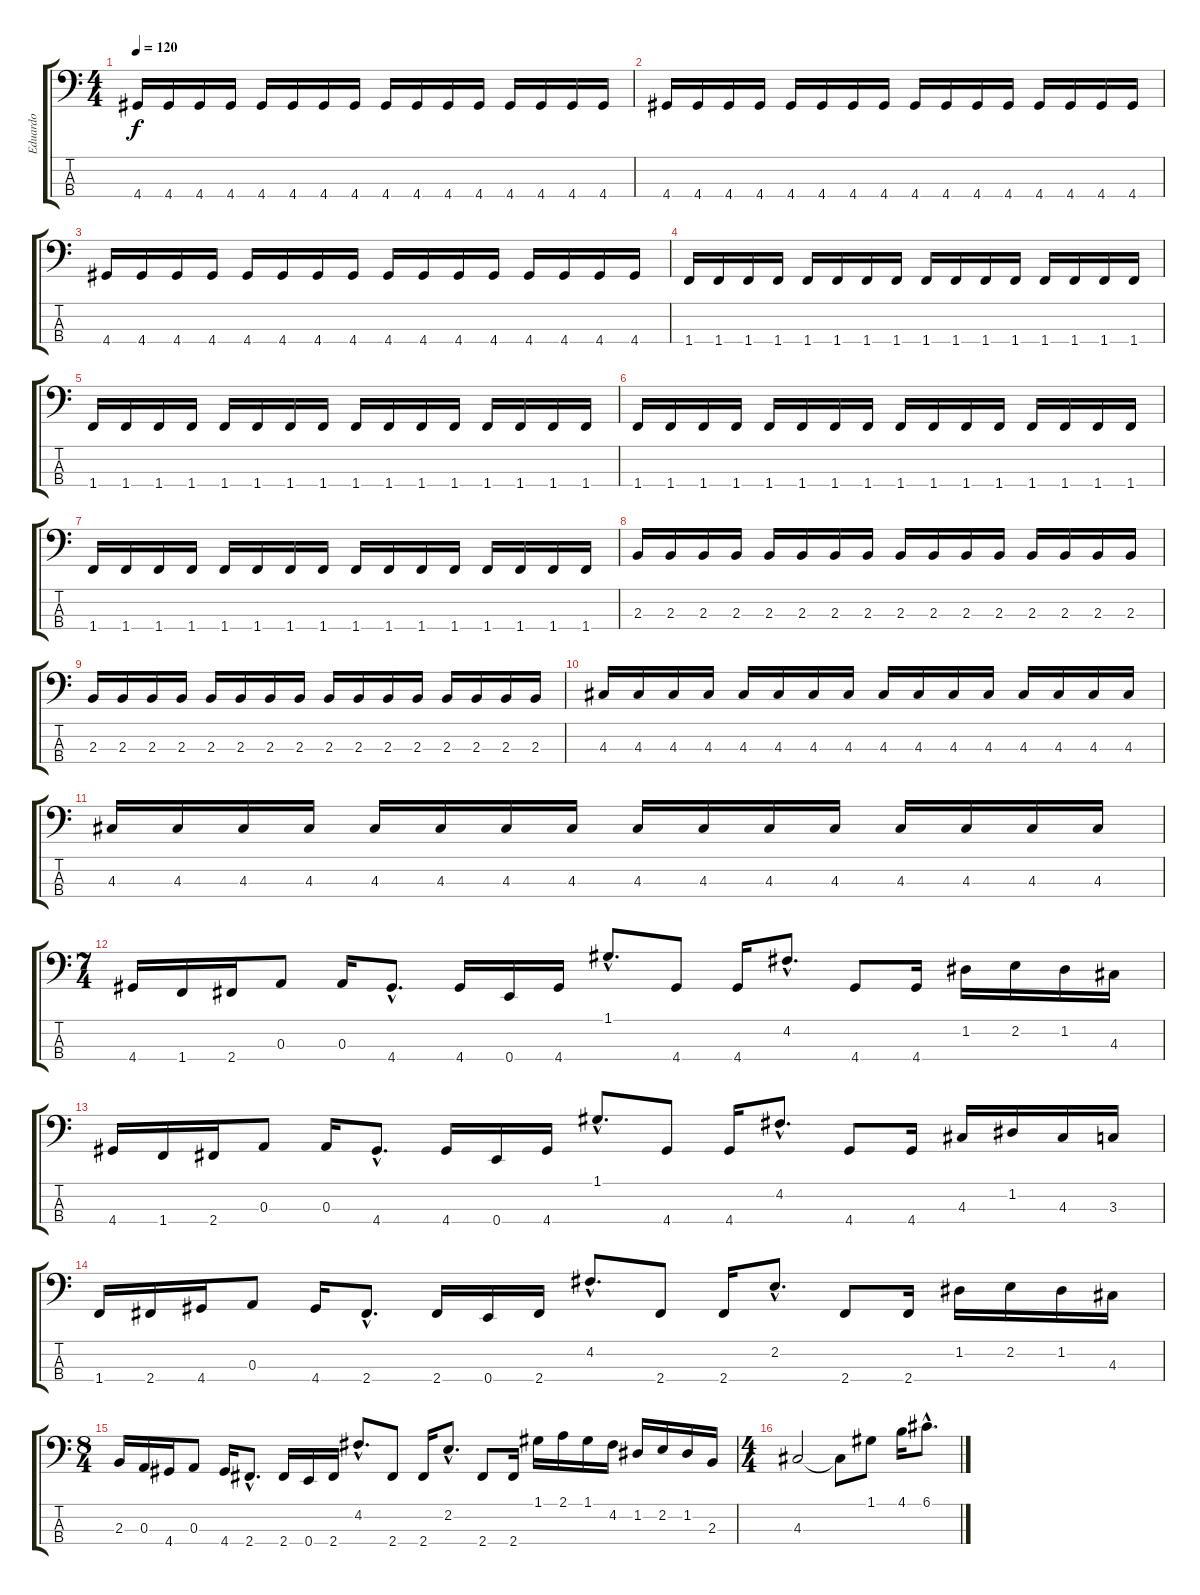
\track ("Eduardo" "Eduardo") {instrument electricbasspick}
\staff {score tabs}
\tuning (G2 D2 A1 E1) {hide}
\ts (4 4)
\tempo 120
\clef f4
\ks c
4.4.16{dy f} 4.4.16 4.4.16 4.4.16 4.4.16 4.4.16 4.4.16 4.4.16 4.4.16 4.4.16 4.4.16 4.4.16 4.4.16 4.4.16 4.4.16 4.4.16 |
4.4.16 4.4.16 4.4.16 4.4.16 4.4.16 4.4.16 4.4.16 4.4.16 4.4.16 4.4.16 4.4.16 4.4.16 4.4.16 4.4.16 4.4.16 4.4.16 |
4.4.16 4.4.16 4.4.16 4.4.16 4.4.16 4.4.16 4.4.16 4.4.16 4.4.16 4.4.16 4.4.16 4.4.16 4.4.16 4.4.16 4.4.16 4.4.16 |
1.4.16 1.4.16 1.4.16 1.4.16 1.4.16 1.4.16 1.4.16 1.4.16 1.4.16 1.4.16 1.4.16 1.4.16 1.4.16 1.4.16 1.4.16 1.4.16 |
1.4.16 1.4.16 1.4.16 1.4.16 1.4.16 1.4.16 1.4.16 1.4.16 1.4.16 1.4.16 1.4.16 1.4.16 1.4.16 1.4.16 1.4.16 1.4.16 |
1.4.16 1.4.16 1.4.16 1.4.16 1.4.16 1.4.16 1.4.16 1.4.16 1.4.16 1.4.16 1.4.16 1.4.16 1.4.16 1.4.16 1.4.16 1.4.16 |
1.4.16 1.4.16 1.4.16 1.4.16 1.4.16 1.4.16 1.4.16 1.4.16 1.4.16 1.4.16 1.4.16 1.4.16 1.4.16 1.4.16 1.4.16 1.4.16 |
2.3.16 2.3.16 2.3.16 2.3.16 2.3.16 2.3.16 2.3.16 2.3.16 2.3.16 2.3.16 2.3.16 2.3.16 2.3.16 2.3.16 2.3.16 2.3.16 |
2.3.16 2.3.16 2.3.16 2.3.16 2.3.16 2.3.16 2.3.16 2.3.16 2.3.16 2.3.16 2.3.16 2.3.16 2.3.16 2.3.16 2.3.16 2.3.16 |
4.3.16 4.3.16 4.3.16 4.3.16 4.3.16 4.3.16 4.3.16 4.3.16 4.3.16 4.3.16 4.3.16 4.3.16 4.3.16 4.3.16 4.3.16 4.3.16 |
4.3.16 4.3.16 4.3.16 4.3.16 4.3.16 4.3.16 4.3.16 4.3.16 4.3.16 4.3.16 4.3.16 4.3.16 4.3.16 4.3.16 4.3.16 4.3.16 |
\ts (7 4)
4.4.16 1.4.16 2.4.16 0.3.8 0.3.16 4.4{hac}.8{d} 4.4.16 0.4.16 4.4.16 1.1{hac}.8{d} 4.4.8 4.4.16 4.2{hac}.8{d} 4.4.8 4.4.16 1.2.16 2.2.16 1.2.16 4.3.16 |
4.4.16 1.4.16 2.4.16 0.3.8 0.3.16 4.4{hac}.8{d} 4.4.16 0.4.16 4.4.16 1.1{hac}.8{d} 4.4.8 4.4.16 4.2{hac}.8{d} 4.4.8 4.4.16 4.3.16 1.2.16 4.3.16 3.3.16 |
1.4.16 2.4.16 4.4.16 0.3.8 4.4.16 2.4{hac}.8{d} 2.4.16 0.4.16 2.4.16 4.2{hac}.8{d} 2.4.8 2.4.16 2.2{hac}.8{d} 2.4.8 2.4.16 1.2.16 2.2.16 1.2.16 4.3.16 |
\ts (8 4)
2.3.16 0.3.16 4.4.16 0.3.8 4.4.16 2.4{hac}.8{d} 2.4.16 0.4.16 2.4.16 4.2{hac}.8{d} 2.4.8 2.4.16 2.2{hac}.8{d} 2.4.8 2.4.16 1.1.16 2.1.16 1.1.16 4.2.16 1.2.16 2.2.16 1.2.16 2.3.16 |
\ts (4 4)
4.3.2 4.3{t}.8 1.1.8 4.1.16 6.1{hac}.8{d}
